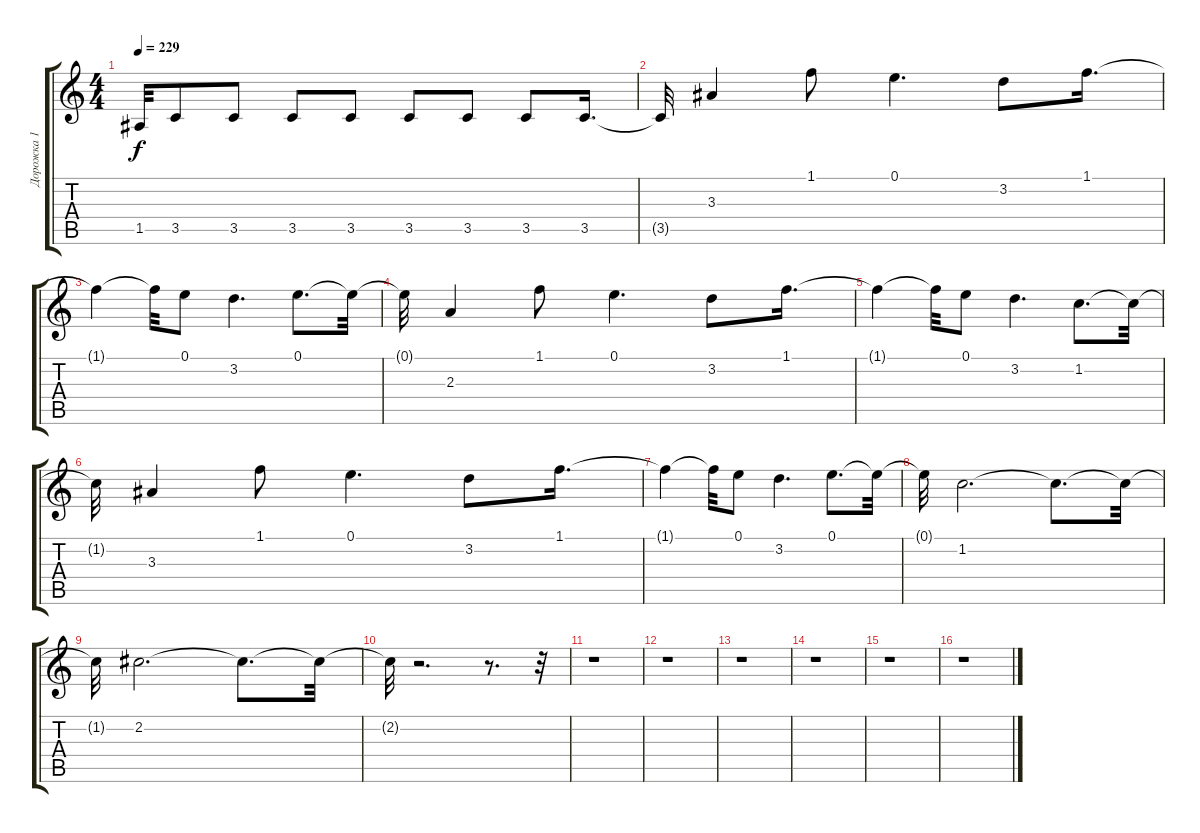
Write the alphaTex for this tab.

\track ("Дорожка 1" "Дорожка 1") {instrument distortionguitar}
\staff {score tabs}
\tuning (E4 B3 G3 D3 A2 E2) {hide}
\ts (4 4)
\tempo 229
\clef g2
\ks c
1.5{t}.32{dy f} 3.5.8 3.5.8 3.5.8 3.5.8 3.5.8 3.5.8 3.5.8 3.5.16{d} |
3.5{t}.32 3.3.4 1.1.8 0.1.4{d} 3.2.8 1.1.16{d} |
1.1{t}.4 1.1{t}.32 0.1.8 3.2.4{d} 0.1.8{d} 0.1{t}.32 |
0.1{t}.32 2.3.4 1.1.8 0.1.4{d} 3.2.8 1.1.16{d} |
1.1{t}.4 1.1{t}.32 0.1.8 3.2.4{d} 1.2.8{d} 1.2{t}.32 |
1.2{t}.32 3.3.4 1.1.8 0.1.4{d} 3.2.8 1.1.16{d} |
1.1{t}.4 1.1{t}.32 0.1.8 3.2.4{d} 0.1.8{d} 0.1{t}.32 |
0.1{t}.32 1.2.2{d} 1.2{t}.8{d} 1.2{t}.32 |
1.2{t}.32 2.2.2{d} 2.2{t}.8{d} 2.2{t}.32 |
2.2{t}.32 r.2{d} r.8{d} r.32 |
r.1 |
r.1 |
r.1 |
r.1 |
r.1 |
r.1
